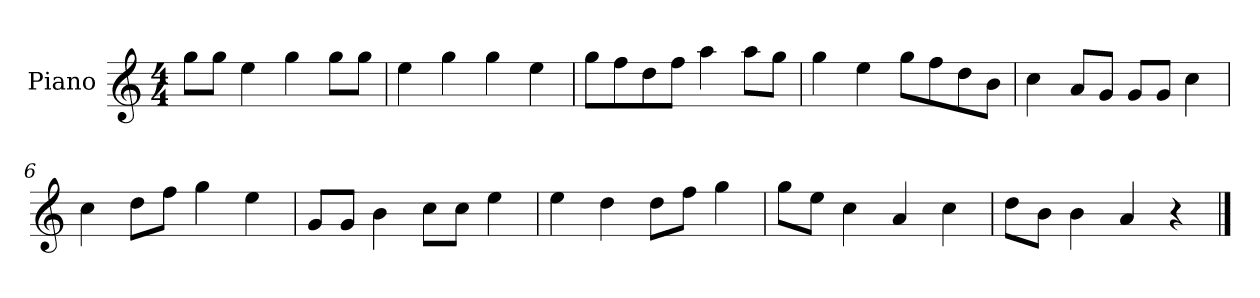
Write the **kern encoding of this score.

**kern
*part1
*staff1
*I"Piano
*I'P-no
*clefG2
*k[]
*M4/4
*MM90
=1
8gg\L
8gg\J
4ee\
4gg\
8gg\L
8gg\J
=2
4ee\
4gg\
4gg\
4ee\
=3
8gg\L
8ff\
8dd\
8ff\J
4aa\
8aa\L
8gg\J
=4
4gg\
4ee\
8gg\L
8ff\
8dd\
8b\J
=5
4cc\
8a/L
8g/J
8g/L
8g/J
4cc\
=6
4cc\
8dd\L
8ff\J
4gg\
4ee\
!!LO:LB:g=z
=7
8g/L
8g/J
4b\
8cc\L
8cc\J
4ee\
=8
4ee\
4dd\
8dd\L
8ff\J
4gg\
=9
8gg\L
8ee\J
4cc\
4a/
4cc\
=10
8dd\L
8b\J
4b\
4a/
4r
==
*-
